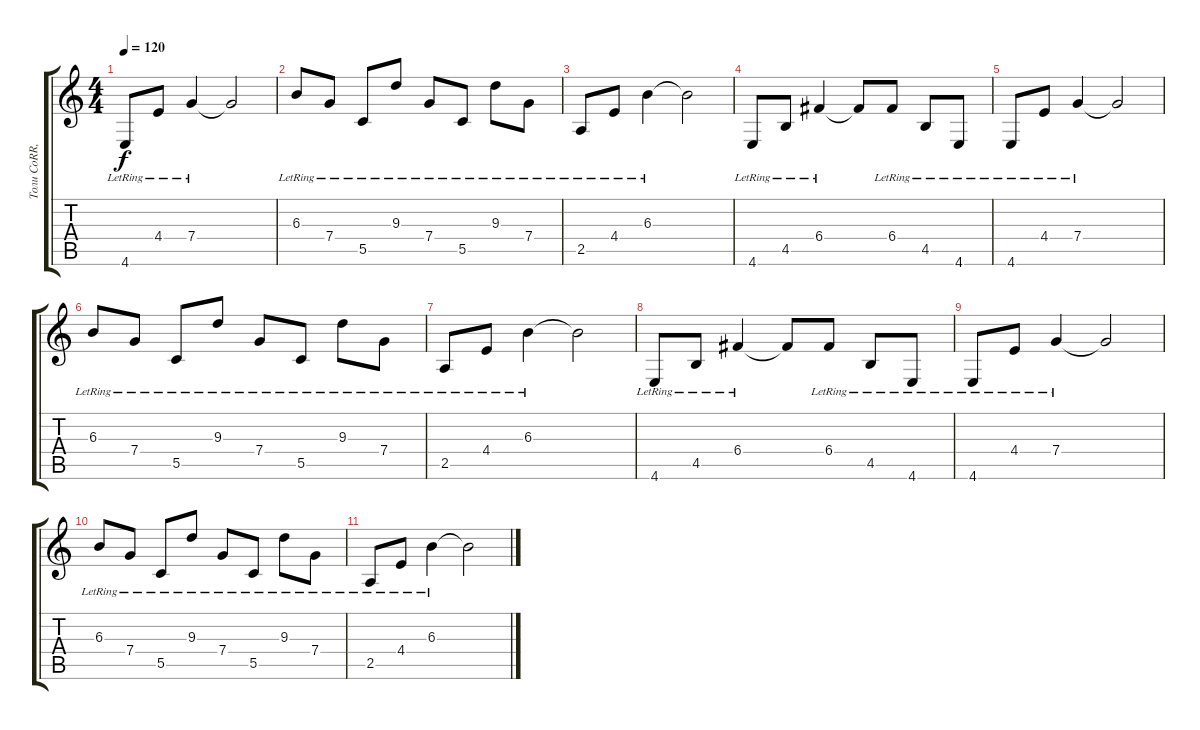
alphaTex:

\track ("Толи CoRR, толи DeNo" "Толи CoRR,") {instrument electricguitarclean}
\staff {score tabs}
\tuning (D4 A3 F3 C3 G2 C2) {hide}
\ts (4 4)
\tempo 120
\clef g2
\ks c
4.6{lr}.8{dy f} 4.4{lr}.8 7.4{lr}.4 7.4{t}.2 |
6.3{lr}.8 7.4{lr}.8 5.5{lr}.8 9.3{lr}.8 7.4{lr}.8 5.5{lr}.8 9.3{lr}.8 7.4{lr}.8 |
2.5{lr}.8 4.4{lr}.8 6.3{lr}.4 6.3{t}.2 |
4.6{lr}.8 4.5{lr}.8 6.4{lr}.4 6.4{t}.8 6.4{lr}.8 4.5{lr}.8 4.6{lr}.8 |
4.6{lr}.8 4.4{lr}.8 7.4{lr}.4 7.4{t}.2 |
6.3{lr}.8 7.4{lr}.8 5.5{lr}.8 9.3{lr}.8 7.4{lr}.8 5.5{lr}.8 9.3{lr}.8 7.4{lr}.8 |
2.5{lr}.8 4.4{lr}.8 6.3{lr}.4 6.3{t}.2 |
4.6{lr}.8 4.5{lr}.8 6.4{lr}.4 6.4{t}.8 6.4{lr}.8 4.5{lr}.8 4.6{lr}.8 |
4.6{lr}.8 4.4{lr}.8 7.4{lr}.4 7.4{t}.2 |
6.3{lr}.8 7.4{lr}.8 5.5{lr}.8 9.3{lr}.8 7.4{lr}.8 5.5{lr}.8 9.3{lr}.8 7.4{lr}.8 |
2.5{lr}.8 4.4{lr}.8 6.3{lr}.4 6.3{t}.2
